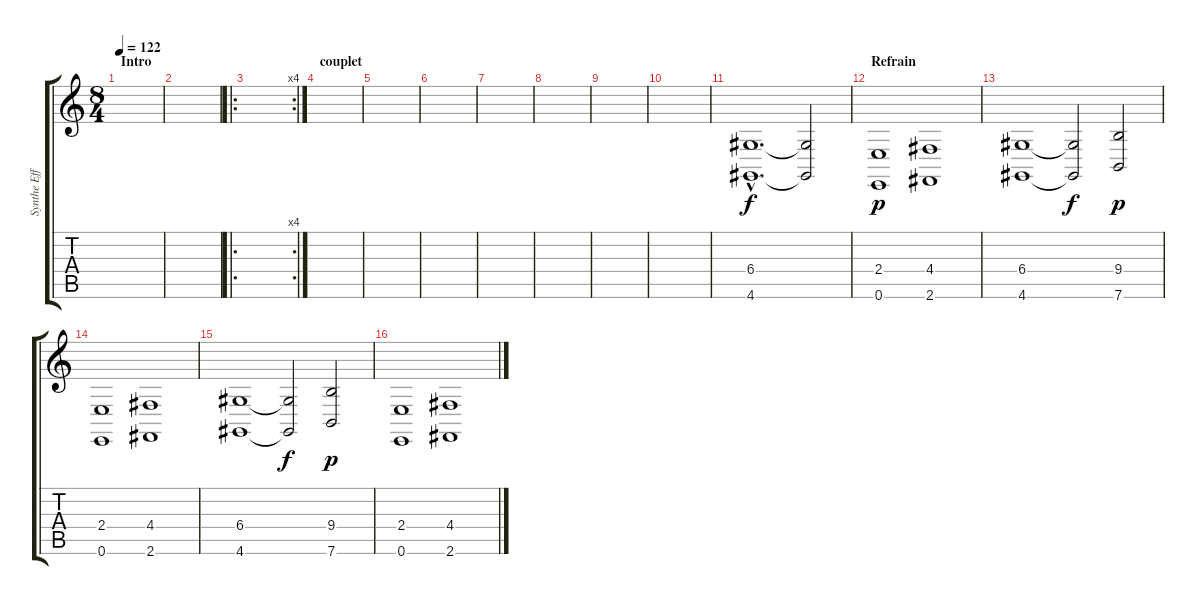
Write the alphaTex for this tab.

\track ("Synthe Effect" "Synthe Eff") {instrument synthstrings1}
\staff {score tabs}
\tuning (E4 B3 G3 D3 A2 E2) {hide}
\ts (8 4)
\section ("" "Intro")
\tempo 122
\clef g2
\ks c
|
|
\ro
\rc 4
|
\section ("" "couplet")
|
|
|
|
|
|
|
(6.4{hac} 4.6{hac}).1{d volume 16} (6.4{t} 4.6{t}).2{dy f} |
\section ("" "Refrain")
(2.4 0.6).1{dy p} (4.4 2.6).1 |
(6.4 4.6).1 (6.4{t} 4.6{t}).2{dy f} (9.4 7.6).2{dy p} |
(2.4 0.6).1 (4.4 2.6).1 |
(6.4 4.6).1 (6.4{t} 4.6{t}).2{dy f} (9.4 7.6).2{dy p} |
(2.4 0.6).1 (4.4 2.6).1
